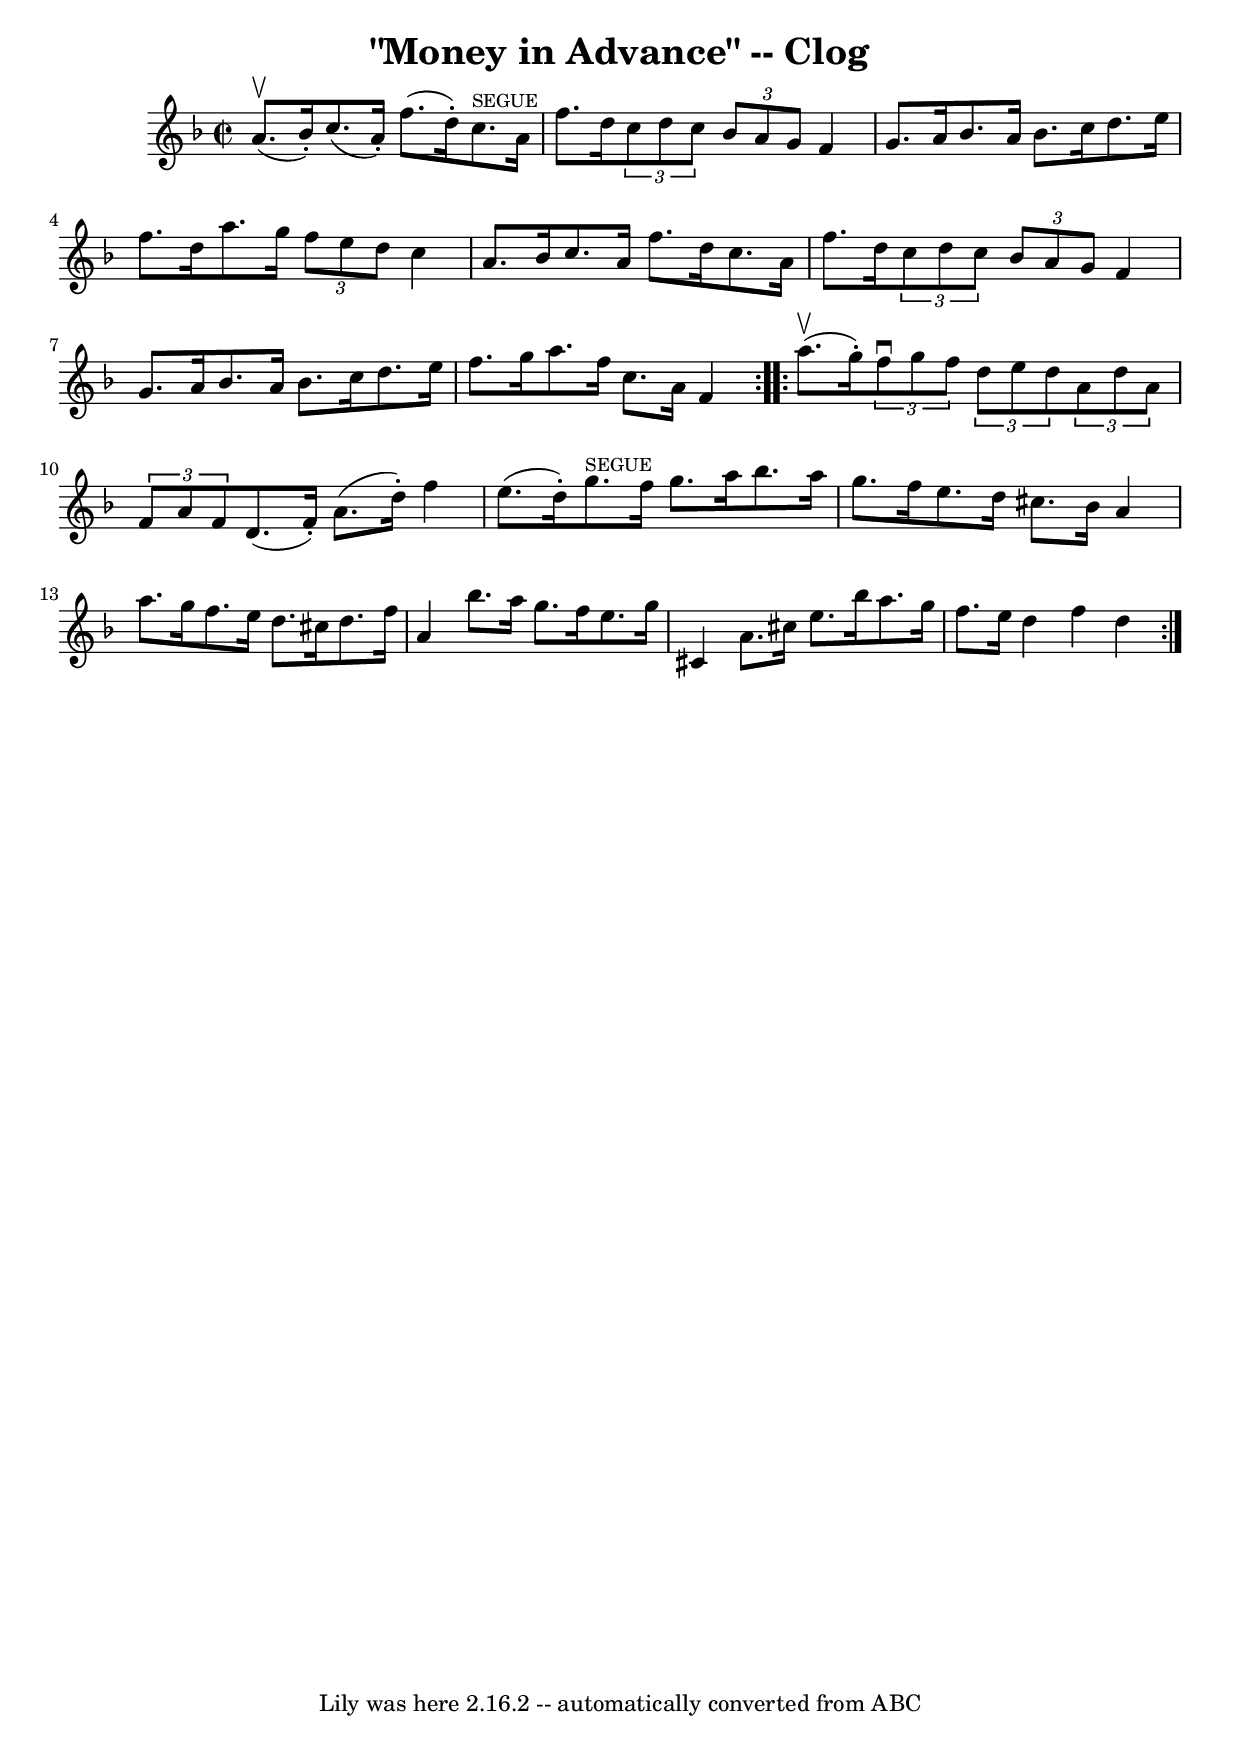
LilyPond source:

\version "2.16.2"
\include "Mammoth.ily"
\header {
  %% book = "Ryan's Mammoth Collection"
 crossRefNumber = "1"
 footnotes = "\\\\154 918"
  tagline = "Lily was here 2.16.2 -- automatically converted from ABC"
  title = "\"Money in Advance\" -- Clog"

}
voicedefault =  {



  \repeat volta 2 {

    \override Staff.TimeSignature #'style = #'C
    \time 2/2 
    \key f \major a'8.^\upbow(bes'16-.)  |
 c''8. ( a'16-.) f''8. (d''16-.) c''8.^\segue a'16 f''8. d''16    |
    \times 2/3 { c''8 d''8 c''8  
	       }   \times 2/3 { bes'8    
				a'8 g'8   			      } f'4 g'8. a'16     |
 bes'8. a'16 bes'8. c''16 d''8. e''16 f''8. d''16     |
 a''8. g''16  
    \times 2/3 { f''8 e''8 d''8   	       } c''4 a'8. bes'16     |
 c''8. a'16 f''8. d''16 c''8. a'16 f''8. d''16     |
    
    \times 2/3 { c''8 d''8 c''8  
	       } \times 2/3 { bes'8 a'8 g'8  
			    } f'4 g'8. a'16     |
 bes'8. a'16 bes'8. c''16 d''8. e''16 f''8. g''16     |
 a''8. f''16 c''8. a'16 f'4  

  }     
  \repeat volta 2 { a''8.^\upbow(g''16-.)  |
    
    \times 2/3 { f''8^\downbow g''8 f''8  
	       } \times 2/3 { d''8 e''8    
			 d''8  
			    }   \times 2/3 { a'8 d''8 a'8  
					   } \times 2/3 { f'8 a'8 f'8 
							   							}    |
 d'8. (f'16-.) a'8. (d''16-.) f''4 e''8. ( d''16-.)    |
 g''8.^\segue f''16 g''8. a''16 bes''8. a''16 g''8. f''16     |
 e''8. d''16 cis''8. bes'16 a'4 a''8. g''16     |
 f''8. e''16 d''8. cis''16 d''8. f''16 a'4     |
 bes''8. a''16 g''8. f''16 e''8. g''16 cis'4     |
 a'8. cis''16 e''8. bes''16 a''8. g''16 f''8. e''16     |
 d''4 f''4    
 d''4  
  }   

}

\score{
  <<

    \context Staff="default"
    {
      \voicedefault 
      
    }

  >>
  \layout {
    
  }
  \midi {
  }

}
